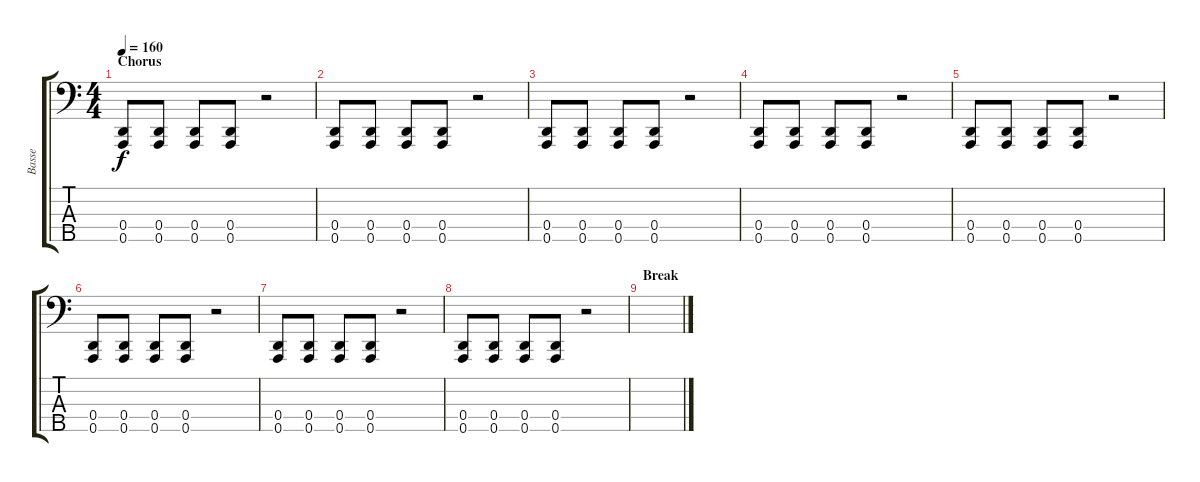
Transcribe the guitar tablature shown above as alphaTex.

\track ("Basse" "Basse") {instrument slapbass2}
\staff {score tabs}
\tuning (F2 C2 G1 D1 A0) {hide}
\ts (4 4)
\section ("" "Chorus")
\tempo 160
\clef f4
\ks c
(0.4 0.5).8{dy f} (0.4 0.5).8 (0.4 0.5).8 (0.4 0.5).8 r.2 |
(0.4 0.5).8 (0.4 0.5).8 (0.4 0.5).8 (0.4 0.5).8 r.2 |
(0.4 0.5).8 (0.4 0.5).8 (0.4 0.5).8 (0.4 0.5).8 r.2 |
(0.4 0.5).8 (0.4 0.5).8 (0.4 0.5).8 (0.4 0.5).8 r.2 |
(0.4 0.5).8 (0.4 0.5).8 (0.4 0.5).8 (0.4 0.5).8 r.2 |
(0.4 0.5).8 (0.4 0.5).8 (0.4 0.5).8 (0.4 0.5).8 r.2 |
(0.4 0.5).8 (0.4 0.5).8 (0.4 0.5).8 (0.4 0.5).8 r.2 |
(0.4 0.5).8 (0.4 0.5).8 (0.4 0.5).8 (0.4 0.5).8 r.2 |
\section ("" "Break")
